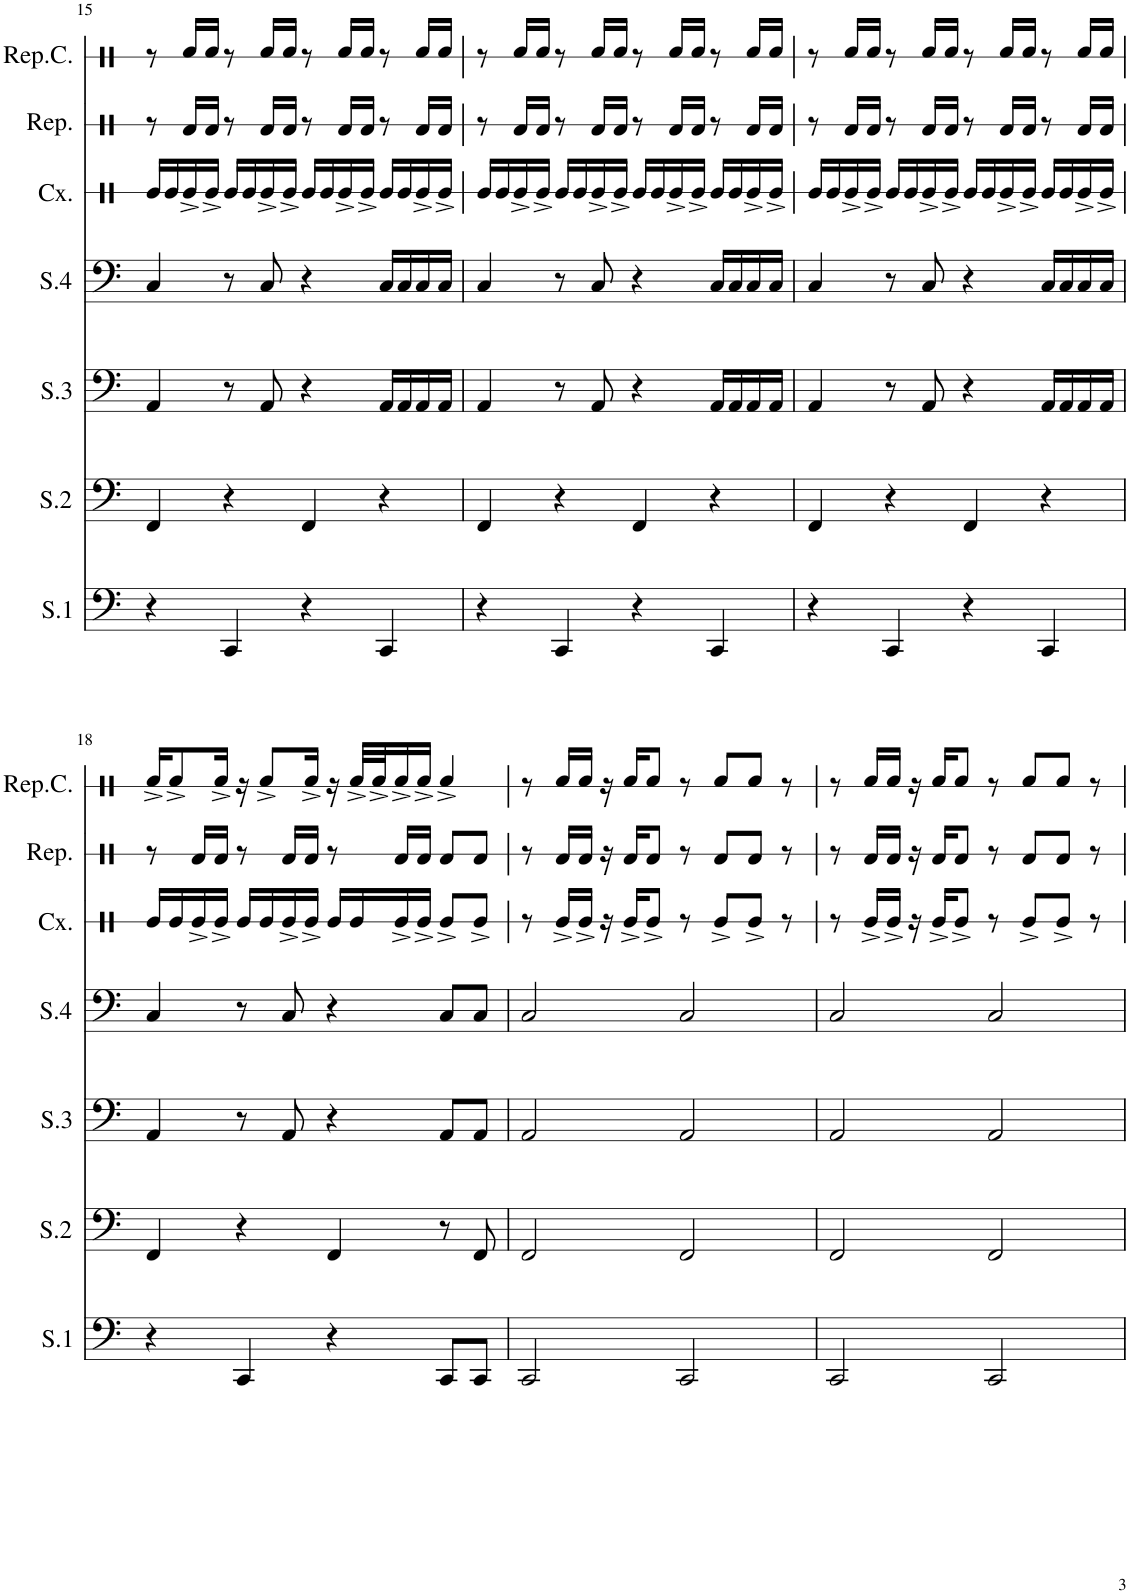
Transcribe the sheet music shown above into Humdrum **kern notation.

**kern	**kern	**kern	**kern	**kern	**kern	**kern
*part7	*part6	*part5	*part4	*part3	*part2	*part1
*staff7	*staff6	*staff5	*staff4	*staff3	*staff2	*staff1
*I"Surdo 1	*I"Surdo 2	*I"Surdo 3	*I"Surdo 4	*I"Caixa	*I"Repinique	*I"Repinique Central
*I'S.1	*I'S.2	*I'S.3	*I'S.4	*I'Cx.	*I'Rep.	*I'Rep.C.
!!LO:PB:g=z
*clefF4	*clefF4	*clefF4	*clefF4	*clefX	*clefX	*clefX
*k[]	*k[]	*k[]	*k[]	*k[]	*k[]	*k[]
*M4/4	*M4/4	*M4/4	*M4/4	*M4/4	*M4/4	*M4/4
=15	=15	=15	=15	=15	=15	=15
4r	4FF/	4AA/	4C/	16Re/LL	8r	8r
.	.	.	.	16Re/	.	.
.	.	.	.	16Re^/	16Rd/LL	16Rf/LL
.	.	.	.	16Re^/JJ	16Rd/JJ	16Rf/JJ
4CC/	4r	8r	8r	16Re/LL	8r	8r
.	.	.	.	16Re/	.	.
.	.	8AA/	8C/	16Re^/	16Rd/LL	16Rf/LL
.	.	.	.	16Re^/JJ	16Rd/JJ	16Rf/JJ
4r	4FF/	4r	4r	16Re/LL	8r	8r
.	.	.	.	16Re/	.	.
.	.	.	.	16Re^/	16Rd/LL	16Rf/LL
.	.	.	.	16Re^/JJ	16Rd/JJ	16Rf/JJ
4CC/	4r	16AA/LL	16C/LL	16Re/LL	8r	8r
.	.	16AA/	16C/	16Re/	.	.
.	.	16AA/	16C/	16Re^/	16Rd/LL	16Rf/LL
.	.	16AA/JJ	16C/JJ	16Re^/JJ	16Rd/JJ	16Rf/JJ
=16	=16	=16	=16	=16	=16	=16
4r	4FF/	4AA/	4C/	16Re/LL	8r	8r
.	.	.	.	16Re/	.	.
.	.	.	.	16Re^/	16Rd/LL	16Rf/LL
.	.	.	.	16Re^/JJ	16Rd/JJ	16Rf/JJ
4CC/	4r	8r	8r	16Re/LL	8r	8r
.	.	.	.	16Re/	.	.
.	.	8AA/	8C/	16Re^/	16Rd/LL	16Rf/LL
.	.	.	.	16Re^/JJ	16Rd/JJ	16Rf/JJ
4r	4FF/	4r	4r	16Re/LL	8r	8r
.	.	.	.	16Re/	.	.
.	.	.	.	16Re^/	16Rd/LL	16Rf/LL
.	.	.	.	16Re^/JJ	16Rd/JJ	16Rf/JJ
4CC/	4r	16AA/LL	16C/LL	16Re/LL	8r	8r
.	.	16AA/	16C/	16Re/	.	.
.	.	16AA/	16C/	16Re^/	16Rd/LL	16Rf/LL
.	.	16AA/JJ	16C/JJ	16Re^/JJ	16Rd/JJ	16Rf/JJ
=17	=17	=17	=17	=17	=17	=17
4r	4FF/	4AA/	4C/	16Re/LL	8r	8r
.	.	.	.	16Re/	.	.
.	.	.	.	16Re^/	16Rd/LL	16Rf/LL
.	.	.	.	16Re^/JJ	16Rd/JJ	16Rf/JJ
4CC/	4r	8r	8r	16Re/LL	8r	8r
.	.	.	.	16Re/	.	.
.	.	8AA/	8C/	16Re^/	16Rd/LL	16Rf/LL
.	.	.	.	16Re^/JJ	16Rd/JJ	16Rf/JJ
4r	4FF/	4r	4r	16Re/LL	8r	8r
.	.	.	.	16Re/	.	.
.	.	.	.	16Re^/	16Rd/LL	16Rf/LL
.	.	.	.	16Re^/JJ	16Rd/JJ	16Rf/JJ
4CC/	4r	16AA/LL	16C/LL	16Re/LL	8r	8r
.	.	16AA/	16C/	16Re/	.	.
.	.	16AA/	16C/	16Re^/	16Rd/LL	16Rf/LL
.	.	16AA/JJ	16C/JJ	16Re^/JJ	16Rd/JJ	16Rf/JJ
!!LO:LB:g=z
=18	=18	=18	=18	=18	=18	=18
4r	4FF/	4AA/	4C/	16Re/LL	8r	16Rf^/KL
.	.	.	.	16Re/	.	8Rf^/
.	.	.	.	16Re^/	16Rd/LL	.
.	.	.	.	16Re^/JJ	16Rd/JJ	16Rf^/Jk
4CC/	4r	8r	8r	16Re/LL	8r	16r
.	.	.	.	16Re/	.	8Rf^/L
.	.	8AA/	8C/	16Re^/	16Rd/LL	.
.	.	.	.	16Re^/JJ	16Rd/JJ	16Rf^/Jk
4r	4FF/	4r	4r	16Re/LL	8r	16r
.	.	.	.	16Re/	.	32Rf^/LLL
.	.	.	.	.	.	32Rf^/J
.	.	.	.	16Re^/	16Rd/LL	16Rf^/
.	.	.	.	16Re^/JJ	16Rd/JJ	16Rf^/JJ
8CC/L	8r	8AA/L	8C/L	8Re^/L	8Rd/L	4Rf^/
8CC/J	8FF/	8AA/J	8C/J	8Re^/J	8Rd/J	.
=19	=19	=19	=19	=19	=19	=19
2CC/	2FF/	2AA/	2C/	8r	8r	8r
.	.	.	.	16Re^/LL	16Rd/LL	16Rf/LL
.	.	.	.	16Re^/JJ	16Rd/JJ	16Rf/JJ
.	.	.	.	16r	16r	16r
.	.	.	.	16Re^/KL	16Rd/KL	16Rf/KL
.	.	.	.	8Re^/J	8Rd/J	8Rf/J
2CC/	2FF/	2AA/	2C/	8r	8r	8r
.	.	.	.	8Re^/L	8Rd/L	8Rf/L
.	.	.	.	8Re^/J	8Rd/J	8Rf/J
.	.	.	.	8r	8r	8r
=20	=20	=20	=20	=20	=20	=20
2CC/	2FF/	2AA/	2C/	8r	8r	8r
.	.	.	.	16Re^/LL	16Rd/LL	16Rf/LL
.	.	.	.	16Re^/JJ	16Rd/JJ	16Rf/JJ
.	.	.	.	16r	16r	16r
.	.	.	.	16Re^/KL	16Rd/KL	16Rf/KL
.	.	.	.	8Re^/J	8Rd/J	8Rf/J
2CC/	2FF/	2AA/	2C/	8r	8r	8r
.	.	.	.	8Re^/L	8Rd/L	8Rf/L
.	.	.	.	8Re^/J	8Rd/J	8Rf/J
.	.	.	.	8r	8r	8r
=	=	=	=	=	=	=
*-	*-	*-	*-	*-	*-	*-
